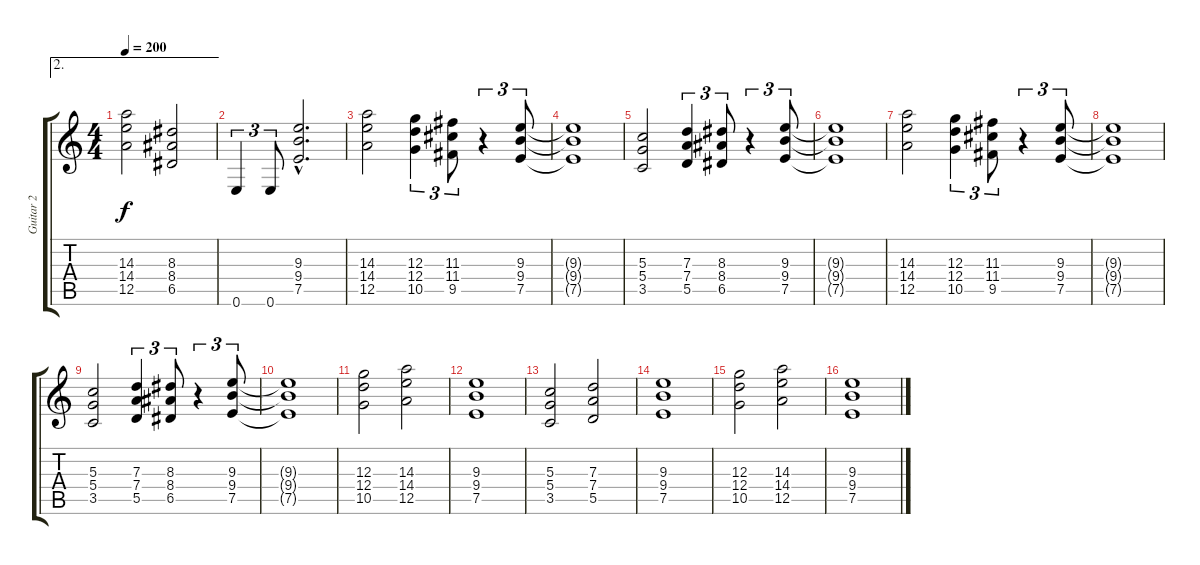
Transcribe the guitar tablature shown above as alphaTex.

\track ("Guitar 2" "Guitar 2") {instrument distortionguitar}
\staff {score tabs}
\tuning (E4 B3 G3 D3 A2 E2) {hide}
\ae 2
\ts (4 4)
\tempo 200
\clef g2
\ks c
(14.3 14.4 12.5).2{dy f} (8.3 8.4 6.5).2 |
0.6.4{tu (3 2)} 0.6.8{tu (3 2)} (9.3{hac} 9.4{hac} 7.5{hac}).2{d} |
(14.3 14.4 12.5).2 (12.3 12.4 10.5).4{tu (3 2)} (11.3 11.4 9.5).8{tu (3 2)} r.4{tu (3 2)} (9.3 9.4 7.5).8{tu (3 2)} |
(9.3{t} 9.4{t} 7.5{t}).1 |
(5.3 5.4 3.5).2 (7.3 7.4 5.5).4{tu (3 2)} (8.3 8.4 6.5).8{tu (3 2)} r.4{tu (3 2)} (9.3 9.4 7.5).8{tu (3 2)} |
(9.3{t} 9.4{t} 7.5{t}).1 |
(14.3 14.4 12.5).2 (12.3 12.4 10.5).4{tu (3 2)} (11.3 11.4 9.5).8{tu (3 2)} r.4{tu (3 2)} (9.3 9.4 7.5).8{tu (3 2)} |
(9.3{t} 9.4{t} 7.5{t}).1 |
(5.3 5.4 3.5).2 (7.3 7.4 5.5).4{tu (3 2)} (8.3 8.4 6.5).8{tu (3 2)} r.4{tu (3 2)} (9.3 9.4 7.5).8{tu (3 2)} |
(9.3{t} 9.4{t} 7.5{t}).1 |
(12.3 12.4 10.5).2 (14.3 14.4 12.5).2 |
(9.3 9.4 7.5).1 |
(5.3 5.4 3.5).2 (7.3 7.4 5.5).2 |
(9.3 9.4 7.5).1 |
(12.3 12.4 10.5).2 (14.3 14.4 12.5).2 |
(9.3 9.4 7.5).1
